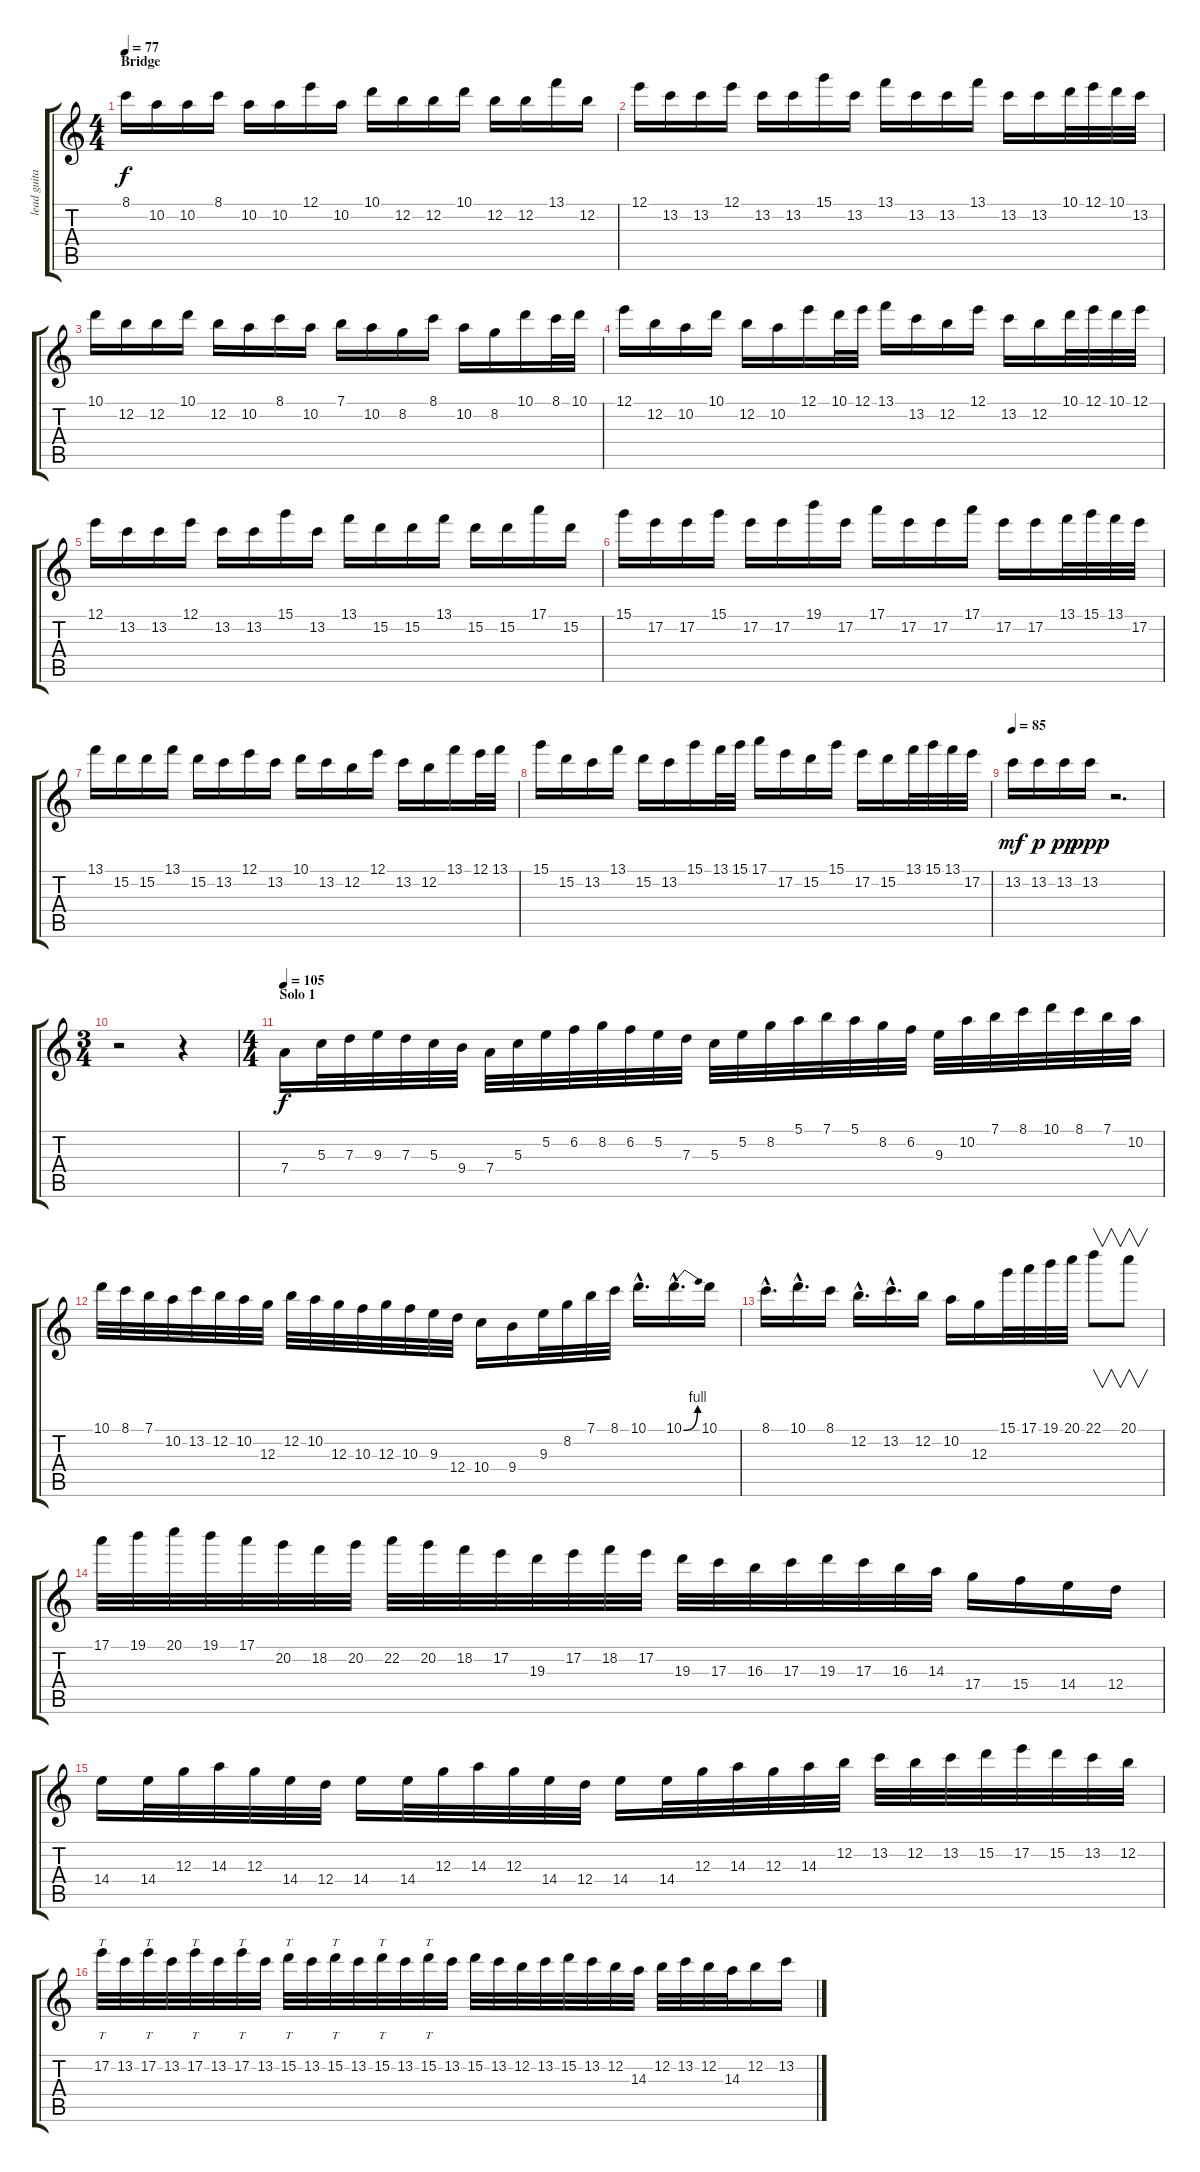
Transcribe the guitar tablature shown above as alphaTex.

\track ("lead guitar 1" "lead guita") {instrument distortionguitar}
\staff {score tabs}
\tuning (E4 B3 G3 D3 A2 E2) {hide}
\ts (4 4)
\section ("" "Bridge")
\tempo 77
\clef g2
\ks c
8.1.16{dy f volume 14 instrument overdrivenguitar} 10.2.16 10.2.16 8.1.16 10.2.16 10.2.16 12.1.16 10.2.16 10.1.16 12.2.16 12.2.16 10.1.16 12.2.16 12.2.16 13.1.16 12.2.16 |
12.1.16 13.2.16 13.2.16 12.1.16 13.2.16 13.2.16 15.1.16 13.2.16 13.1.16 13.2.16 13.2.16 13.1.16 13.2.16 13.2.16 10.1.32 12.1.32 10.1.32 13.2.32 |
10.1.16 12.2.16 12.2.16 10.1.16 12.2.16 10.2.16 8.1.16 10.2.16 7.1.16 10.2.16 8.2.16 8.1.16 10.2.16 8.2.16 10.1.16 8.1.32 10.1.32 |
12.1.16 12.2.16 10.2.16 10.1.16 12.2.16 10.2.16 12.1.16 10.1.32 12.1.32 13.1.16 13.2.16 12.2.16 12.1.16 13.2.16 12.2.16 10.1.32 12.1.32 10.1.32 12.1.32 |
12.1.16 13.2.16 13.2.16 12.1.16 13.2.16 13.2.16 15.1.16 13.2.16 13.1.16 15.2.16 15.2.16 13.1.16 15.2.16 15.2.16 17.1.16 15.2.16 |
15.1.16 17.2.16 17.2.16 15.1.16 17.2.16 17.2.16 19.1.16 17.2.16 17.1.16 17.2.16 17.2.16 17.1.16 17.2.16 17.2.16 13.1.32 15.1.32 13.1.32 17.2.32 |
13.1.16 15.2.16 15.2.16 13.1.16 15.2.16 13.2.16 12.1.16 13.2.16 10.1.16 13.2.16 12.2.16 12.1.16 13.2.16 12.2.16 13.1.16 12.1.32 13.1.32 |
15.1.16 15.2.16 13.2.16 13.1.16 15.2.16 13.2.16 15.1.16 13.1.32 15.1.32 17.1.16 17.2.16 15.2.16 15.1.16 17.2.16 15.2.16 13.1.32 15.1.32 13.1.32 17.2.32 |
\tempo 85
13.2.16{dy mf} 13.2.16{dy p} 13.2.16{dy pp} 13.2.16{dy ppp} r.2{d} |
\ts (3 4)
r.2 r.4 |
\ts (4 4)
\section ("" "Solo 1")
\tempo 105
7.4.16{dy f volume 16 balance 5 instrument distortionguitar} 5.3.32 7.3.32 9.3.32 7.3.32 5.3.32 9.4.32 7.4.32 5.3.32 5.2.32 6.2.32 8.2.32 6.2.32 5.2.32 7.3.32 5.3.32 5.2.32 8.2.32 5.1.32 7.1.32 5.1.32 8.2.32 6.2.32 9.3.32 10.2.32 7.1.32 8.1.32 10.1.32 8.1.32 7.1.32 10.2.32 |
10.1.32 8.1.32 7.1.32 10.2.32 13.2.32 12.2.32 10.2.32 12.3.32 12.2.32 10.2.32 12.3.32 10.3.32 12.3.32 10.3.32 9.3.32 12.4.32 10.4.16 9.4.16 9.3.32 8.2.32 7.1.32 8.1.32 10.1{hac}.16{d} 10.1{be (bend 0 0 60 4) hac}.16{d} 10.1.16 |
8.1{hac}.16{d} 10.1{hac}.16{d} 8.1.16 12.2{hac}.16{d} 13.2{hac}.16{d} 12.2.16 10.2.16 12.3.16 15.1.32 17.1.32 19.1.32 20.1.32 22.1.8{v} 20.1.8{v} |
17.1.32 19.1.32 20.1.32 19.1.32 17.1.32 20.2.32 18.2.32 20.2.32 22.2.32 20.2.32 18.2.32 17.2.32 19.3.32 17.2.32 18.2.32 17.2.32 19.3.32 17.3.32 16.3.32 17.3.32 19.3.32 17.3.32 16.3.32 14.3.32 17.4.16 15.4.16 14.4.16 12.4.16 |
14.4.16 14.4.32 12.3.32 14.3.32 12.3.32 14.4.32 12.4.32 14.4.16 14.4.32 12.3.32 14.3.32 12.3.32 14.4.32 12.4.32 14.4.16 14.4.32 12.3.32 14.3.32 12.3.32 14.3.32 12.2.32 13.2.32 12.2.32 13.2.32 15.2.32 17.2.32 15.2.32 13.2.32 12.2.32 |
17.2.32{tt} 13.2.32 17.2.32{tt} 13.2.32 17.2.32{tt} 13.2.32 17.2.32{tt} 13.2.32 15.2.32{tt} 13.2.32 15.2.32{tt} 13.2.32 15.2.32{tt} 13.2.32 15.2.32{tt} 13.2.32 15.2.32 13.2.32 12.2.32 13.2.32 15.2.32 13.2.32 12.2.32 14.3.32 12.2.32 13.2.32 12.2.32 14.3.32 12.2.16 13.2.16
